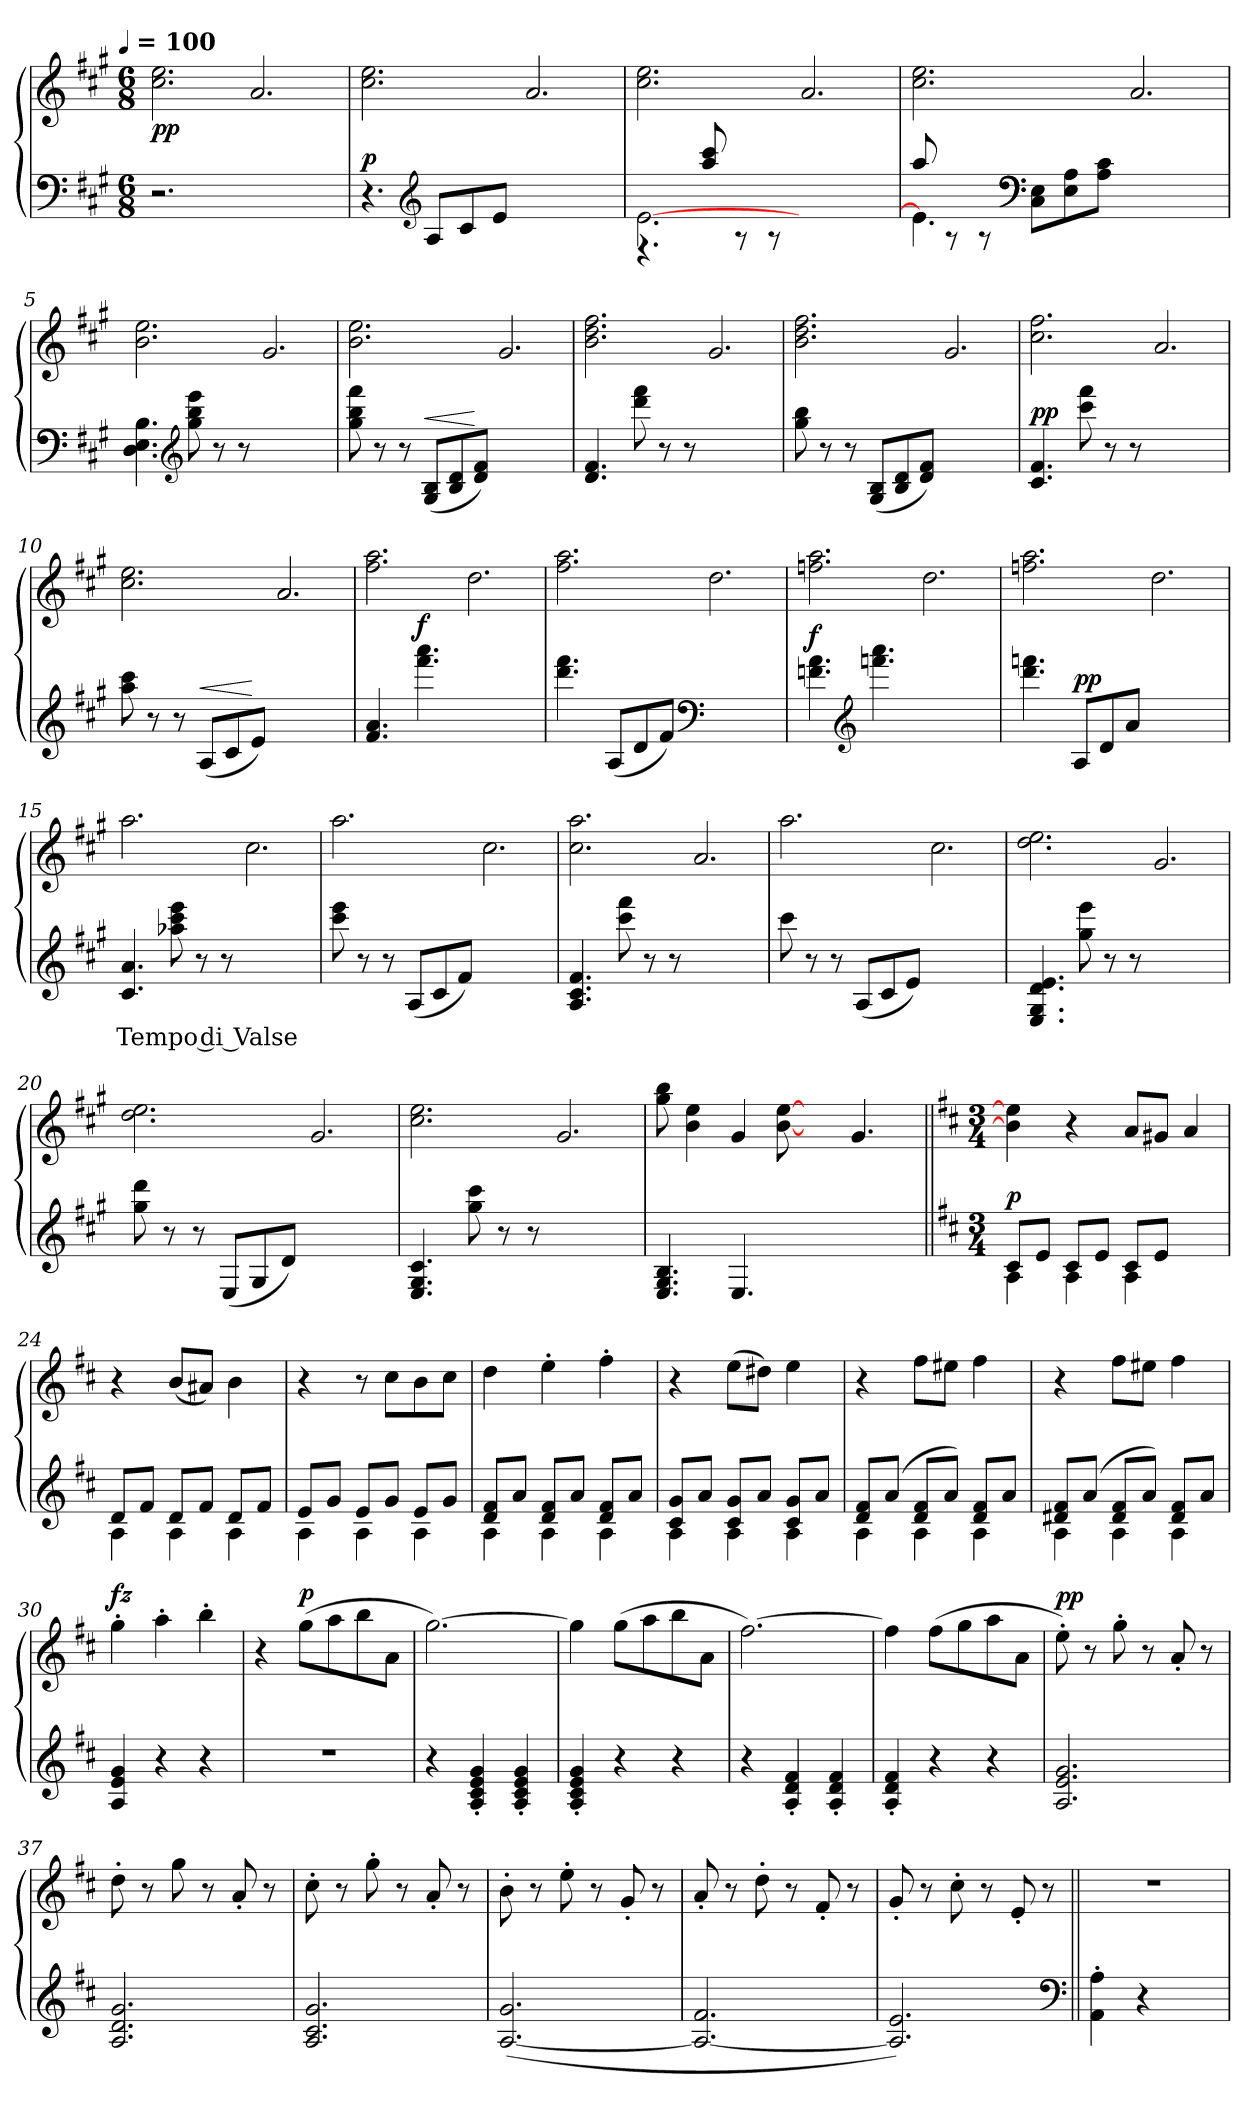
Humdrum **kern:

**kern	**text	**kern	**dynam
*part1	*part1	*part1	*part1
*staff2	*staff2	*staff1	*staff1/2
*clefF4	*	*clefG2	*
*k[f#c#g#]	*	*k[f#c#g#]	*
!!LO:TX:omd:t=[quarter] = 100
*M6/8	*	*M6/8	*
*MM100	*	*MM100	*
=1	=1	=1	=1
!	!	!	!LO:DY:b
2.r	.	2.cc#\ 2.ee\	pp
2.ryy	.	2.a	.
=2	=2	=2	=2
!	!	!	!LO:DY:a=2
4.r	.	2.cc#\ 2.ee\	p
*clefG2	*	*	*
8A/L	.	.	.
8c#/	.	.	.
8eJ	.	.	.
2.ryy	.	2.a	.
=3	=3	=3	=3
*^	*	*	*
[2.e\	4.r	.	2.cc#\ 2.ee\	.
.	8aa/ 8ccc#/	.	.	.
.	8r	.	.	.
.	8r	.	.	.
2.ryy	2.ryy	.	2.a	.
=4	=4	=4	=4	=4
4.e\]	8aa/	.	2.cc#\ 2.ee\	.
.	8r	.	.	.
.	8r	.	.	.
*clefF4	*	*	*	*
8C#\ 8E\L	4ryy	.	.	.
8E\ 8A\	.	.	.	.
8A 8c#J	8ryy	.	.	.
2.ryy	2.ryy	.	2.a	.
*v	*v	*	*	*
=5	=5	=5	=5
4.D\ 4.E\ 4.B\	.	2.b\ 2.ee\	.
*clefG2	*	*	*
8gg#\ 8bb\ 8eee\	.	.	.
8r	.	.	.
8r	.	.	.
2.ryy	.	2.g#	.
=6	=6	=6	=6
8gg#\ 8bb\ 8fff#\	.	2.b\ 2.ee\	.
8r	.	.	.
8r	.	.	.
!	!	!	!LO:HP:a=2
(8G# 8BL	.	.	<
8B 8d	.	.	.
8d 8f#J)	.	.	[
2.ryy	.	2.g#	.
!!LO:LB:g=z
=7	=7	=7	=7
(4.d/ 4.f#/	.	2.b\ 2.dd\ 2.ff#\	.
8ddd\ 8fff#\	.	.	.
8r	.	.	.
8r	.	.	.
2.ryy	.	2.g#	.
=8	=8	=8	=8
8gg#\ 8bb\	.	2.b\ 2.dd\ 2.ff#\	.
8r	.	.	.
8r	.	.	.
(8G# 8BL	.	.	.
8B 8d	.	.	.
8d 8f#J)	.	.	.
2.ryy	.	2.g#	.
=9	=9	=9	=9
!	!	!	!LO:DY:a=2
(4.c#/ 4.f#/	.	2.cc#\ 2.ff#\	pp
8ccc#\ 8fff#\	.	.	.
8r	.	.	.
8r	.	.	.
2.ryy	.	2.a	.
=10	=10	=10	=10
8aa\ 8ccc#\	.	2.cc#\ 2.ee\	.
8r	.	.	.
8r	.	.	.
!	!	!	!LO:HP:a=2
(8AL	.	.	<
8c#	.	.	.
8eJ)	.	.	[
2.ryy	.	2.a	.
=11	=11	=11	=11
4.f#/ 4.a/	.	2.ff#\ 2.aa\	.
!	!	!	!LO:DY:a=2
4.fff#\ 4.aaa\	.	.	f
2.ryy	.	2.dd	.
=12	=12	=12	=12
4.ddd\ 4.fff#\	.	2.ff#\ 2.aa\	.
(8AL	.	.	.
8d	.	.	.
8f#J)	.	.	.
*clefF4	*	*	*
2.ryy	.	2.dd	.
=13	=13	=13	=13
!	!	!	!LO:DY:a=2
4.fn\ 4.a\	.	2.ffn\ 2.aa\	f
*clefG2	*	*	*
4.fffn\ 4.aaa\	.	.	.
2.ryy	.	2.dd	.
=14	=14	=14	=14
4.ddd\ 4.fffn\	.	2.ffn\ 2.aa\	.
!	!	!	!LO:DY:a=2
8AL	.	.	pp
8d	.	.	.
8aJ	.	.	.
2.ryy	.	2.dd	.
!!LO:LB:g=z
=15	=15	=15	=15
4.c#/ 4.a/	Tempo di Valse	2.aa\	.
8aa-X\ 8ccc#\ 8eee\	.	.	.
8r	.	.	.
8r	.	.	.
2.ryy	.	2.cc#	.
=16	=16	=16	=16
8ccc#\ 8eee\	.	2.aa\	.
8r	.	.	.
8r	.	.	.
(8AL	.	.	.
8c#	.	.	.
8f#J)	.	.	.
2.ryy	.	2.cc#	.
=17	=17	=17	=17
4.A/ 4.c#/ 4.f#/	.	2.cc#\ 2.aa\	.
8ccc#\ 8fff#\	.	.	.
8r	.	.	.
8r	.	.	.
2.ryy	.	2.a	.
=18	=18	=18	=18
8ccc#\	.	2.aa\	.
8r	.	.	.
8r	.	.	.
(8AL	.	.	.
8c#	.	.	.
8eJ)	.	.	.
2.ryy	.	2.cc#	.
=19	=19	=19	=19
4.E/ 4.G#/ 4.d/ 4.e/	.	2.dd\ 2.ee\	.
8gg#\ 8eee\	.	.	.
8r	.	.	.
8r	.	.	.
2.ryy	.	2.g#	.
=20	=20	=20	=20
8gg#\ 8ddd\	.	2.dd\ 2.ee\	.
8r	.	.	.
8r	.	.	.
(8EL	.	.	.
8G#	.	.	.
8dJ)	.	.	.
2.ryy	.	2.g#	.
=21	=21	=21	=21
4.E/ 4.G#/ 4.c#/	.	2.cc#\ 2.ee\	.
8gg#\ 8ccc#\	.	.	.
8r	.	.	.
8r	.	.	.
2.ryy	.	2.g#	.
=22	=22	=22	=22
4.E/ 4.G#/ 4.B/	.	8gg#\ 8bb\	.
.	.	4b\ 4ee\	.
4.E/	.	4g#	.
.	.	[8b\ [8ee\	.
2ryy	.	4ryy	.
.	.	4.g#	.
8ryy	.	.	.
!!LO:LB:g=z
=23||	=23||	=23||	=23||
*k[f#c#]	*	*k[f#c#]	*
*M3/4	*	*M3/4	*
*^	*	*	*
!	!	!	!	!LO:DY:a=2
8c#L	4A\	.	4b]\ 4ee]\	p
8eJ	.	.	.	.
8c#L	4A\	.	4r	.
8eJ	.	.	.	.
8c#L	4A\	.	8aL	.
8eJ	.	.	8g#XJ	.
4ryy	4ryy	.	4a/	.
=24	=24	=24	=24	=24
8dL	4A\	.	4r	.
8f#J	.	.	.	.
8dL	4A\	.	(8bL	.
8f#J	.	.	8a#XJ)	.
8dL	4A\	.	4b\	.
8f#J	.	.	.	.
=25	=25	=25	=25	=25
8eL	4A\	.	4r	.
8gJ	.	.	.	.
8eL	4A\	.	8r	.
8gJ	.	.	8cc#L	.
8eL	4A\	.	(8b	.
8gJ	.	.	8cc#J	.
=26	=26	=26	=26	=26
8d 8f#L	4A\	.	4dd\	.
8aJ	.	.	.	.
8d 8f#L	4A\	.	4ee'\	.
8aJ	.	.	.	.
8d 8f#L	4A\	.	4ff#'\	.
8aJ	.	.	.	.
=27	=27	=27	=27	=27
8c# 8gL	4A\	.	4r	.
8aJ	.	.	.	.
8c# 8gL	4A\	.	(8eeL	.
8aJ	.	.	8dd#XJ)	.
8c# 8gL	4A\	.	4ee\	.
8aJ	.	.	.	.
=28	=28	=28	=28	=28
8d 8f#L	4A\	.	4r	.
(8aJ	.	.	.	.
8d 8f#L	4A\	.	8ff#L	.
8aJ)	.	.	8ee#XJ	.
8d 8f#L	4A\	.	4ff#\	.
8aJ	.	.	.	.
!!LO:LB:g=z
=29	=29	=29	=29	=29
8d#X 8f#L	4A\	.	4r	.
(8aJ	.	.	.	.
8d# 8f#L	4A\	.	8ff#L	.
8aJ)	.	.	8ee#XJ	.
8d# 8f#L	4A\	.	4ff#\	.
8aJ	.	.	.	.
*v	*v	*	*	*
=30	=30	=30	=30
!	!	!	!LO:DY:a
4A/ 4e/ 4g/	.	4gg'\	fz
4r	.	4aa'\	.
4r	.	4bb'\	.
=31	=31	=31	=31
2.r	.	4r	.
!	!	!	!LO:DY:a
.	.	(8ggL	p
.	.	8aa	.
.	.	8bb	.
.	.	8aJ	.
=32	=32	=32	=32
4r	.	[2.gg\)	.
4A'/ 4c#'/ 4e'/ 4g'/	.	.	.
4A'/ 4c#'/ 4e'/ 4g'/	.	.	.
=33	=33	=33	=33
4A'/ 4c#'/ 4e'/ 4g'/	.	4gg\]	.
4r	.	(8ggL	.
.	.	8aa	.
4r	.	8bb	.
.	.	8aJ	.
=34	=34	=34	=34
4r	.	[2.ff#\)	.
4A'/ 4d'/ 4f#'/	.	.	.
4A'/ 4d'/ 4f#'/	.	.	.
=35	=35	=35	=35
4A'/ 4d'/ 4f#'/	.	4ff#\]	.
4r	.	(8ff#L	.
.	.	8gg	.
4r	.	8aa	.
.	.	8aJ	.
=36	=36	=36	=36
!	!	!	!LO:DY:a
2.A/ 2.e/ 2.g/	.	8ee'\)	pp
.	.	8r	.
.	.	8gg'\	.
.	.	8r	.
.	.	8a'/	.
.	.	8r	.
!!LO:LB:g=z
=37	=37	=37	=37
2.A/ 2.d/ 2.g/	.	8dd'\	.
.	.	8r	.
.	.	8gg\	.
.	.	8r	.
.	.	8a'/	.
.	.	8r	.
=38	=38	=38	=38
2.A/ 2.c#/ 2.g/	.	8cc#'\	.
.	.	8r	.
.	.	8gg'\	.
.	.	8r	.
.	.	8a'/	.
.	.	8r	.
=39	=39	=39	=39
([2.A/ 2.g/	.	8b'\	.
.	.	8r	.
.	.	8ee'\	.
.	.	8r	.
.	.	8g'/	.
.	.	8r	.
=40	=40	=40	=40
2.A_/ 2.f#/	.	8a'/	.
.	.	8r	.
.	.	8dd'\	.
.	.	8r	.
.	.	8f#'/	.
.	.	8r	.
=41	=41	=41	=41
2.A]/ 2.e/)	.	8g'/	.
.	.	8r	.
.	.	8cc#'\	.
.	.	8r	.
.	.	8e'/	.
.	.	8r	.
*clefF4	*	*	*
=42||	=42||	=42||	=42||
4AA' 4A'	.	2.r	.
4r	.	.	.
4ryy	.	.	.
=	=	=	=
*-	*-	*-	*-
